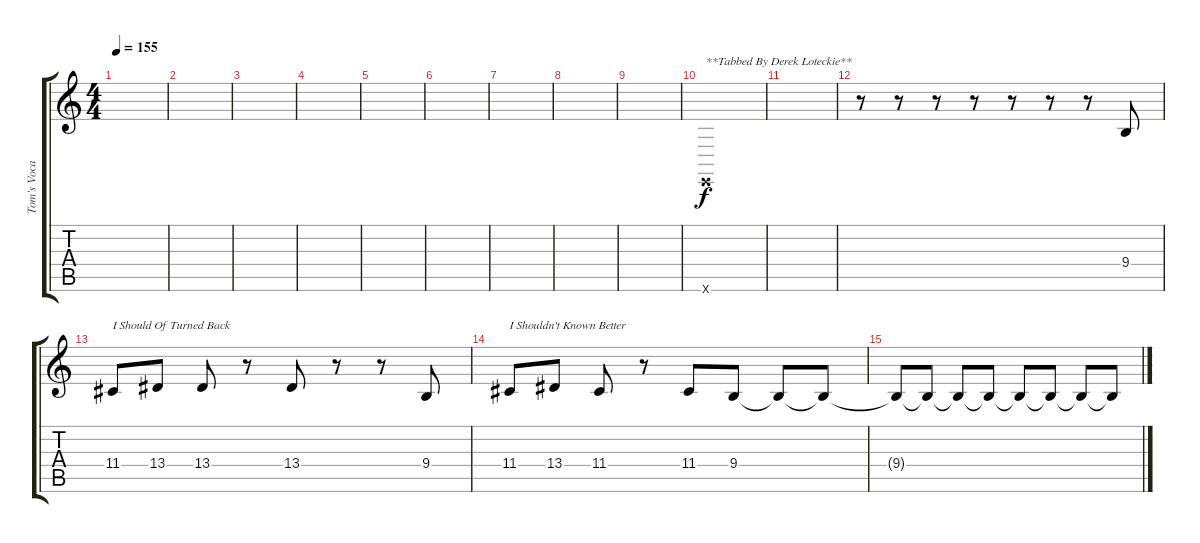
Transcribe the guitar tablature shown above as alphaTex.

\track ("Tom's Vocals" "Tom's Voca") {instrument clarinet}
\staff {score tabs}
\tuning (E4 B3 G3 D3 A2 E2) {hide}
\ts (4 4)
\tempo 155
\clef g2
\ks c
|
|
|
|
|
|
|
|
|
0.6{x}.1{txt "**Tabbed By Derek Loteckie**"} |
|
r.8 r.8 r.8 r.8 r.8 r.8 r.8 9.4.8 |
11.4.8{txt "I Should Of Turned Back"} 13.4.8 13.4.8 r.8 13.4.8 r.8 r.8 9.4.8 |
11.4.8{txt "I Shouldn't Known Better"} 13.4.8 11.4.8 r.8 11.4.8 9.4.8 9.4{t}.8 9.4{t}.8 |
9.4{t}.8 9.4{t}.8 9.4{t}.8 9.4{t}.8 9.4{t}.8 9.4{t}.8 9.4{t}.8 9.4{t}.8
